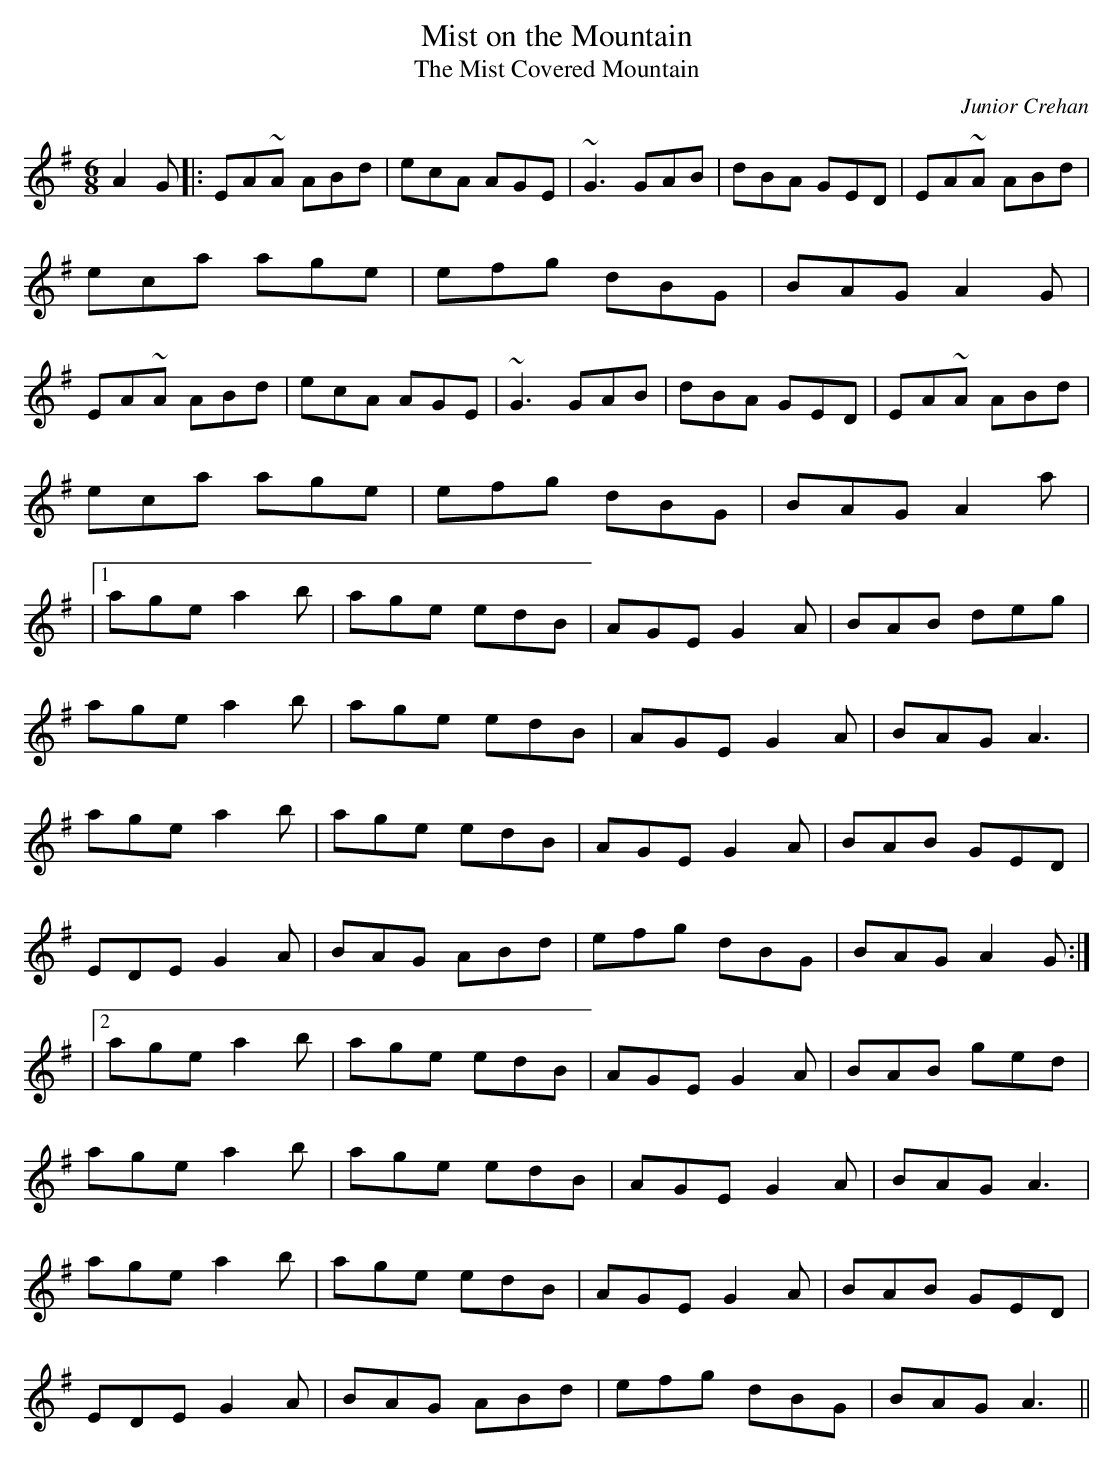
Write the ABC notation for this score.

X:1
T:Mist on the Mountain
T:Mist Covered Mountain, The
M:6/8
C:Junior Crehan
K:Ador
A2G|:EA~A ABd|ecA AGE|~G3 GAB|dBA GED|EA~A ABd|
eca age|efg dBG|BAG A2G|
EA~A ABd|ecA AGE|~G3 GAB|dBA GED|EA~A ABd|
eca age|efg dBG|BAG A2a|
|1 age a2b|age edB|AGE G2A|BAB deg|
age a2b|age edB|AGE G2A|BAG A3|
age a2b|age edB|AGE G2A|BAB GED|
EDE G2A|BAG ABd|efg dBG|BAG A2G:|
|2 age a2b|age edB|AGE G2A|BAB ged|
age a2b|age edB|AGE G2A|BAG A3|
age a2b|age edB|AGE G2A|BAB GED|
EDE G2A|BAG ABd|efg dBG|BAG A3||
